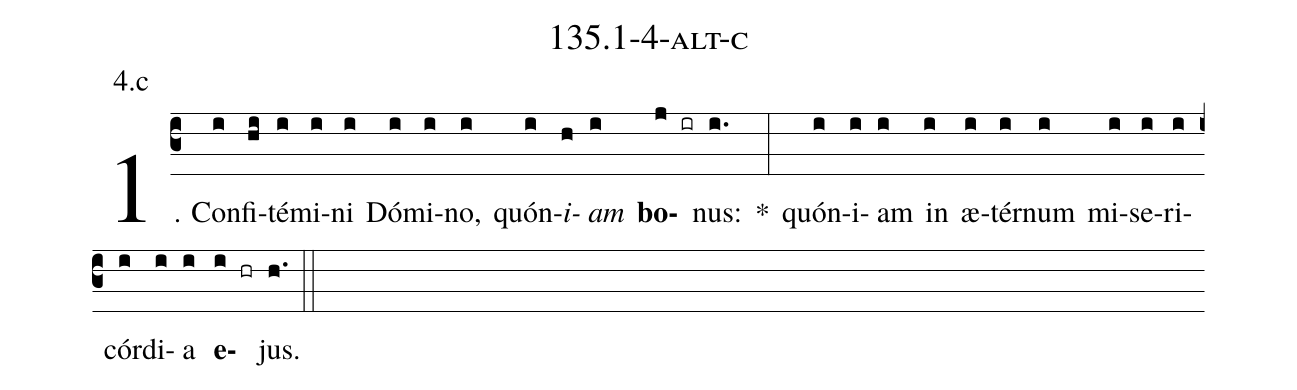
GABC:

name: 135.1-4-alt-c;
annotation: 4.c;
%%
(c3)1. Con(i)fi(hi)té(i)mi(i)ni(i) Dó(i)mi(i)no,(i) quón(i)<i>i</i>(h)<i>am</i>(i) <b>bo</b>(j ir)nus:(i.) *(:) quón(i)i(i)am(i) in(i) æ(i)tér(i)num(i) mi(i)se(i)ri(i)cór(i)di(i)a(i) <b>e</b>(i hr)jus.(h.) (::)
